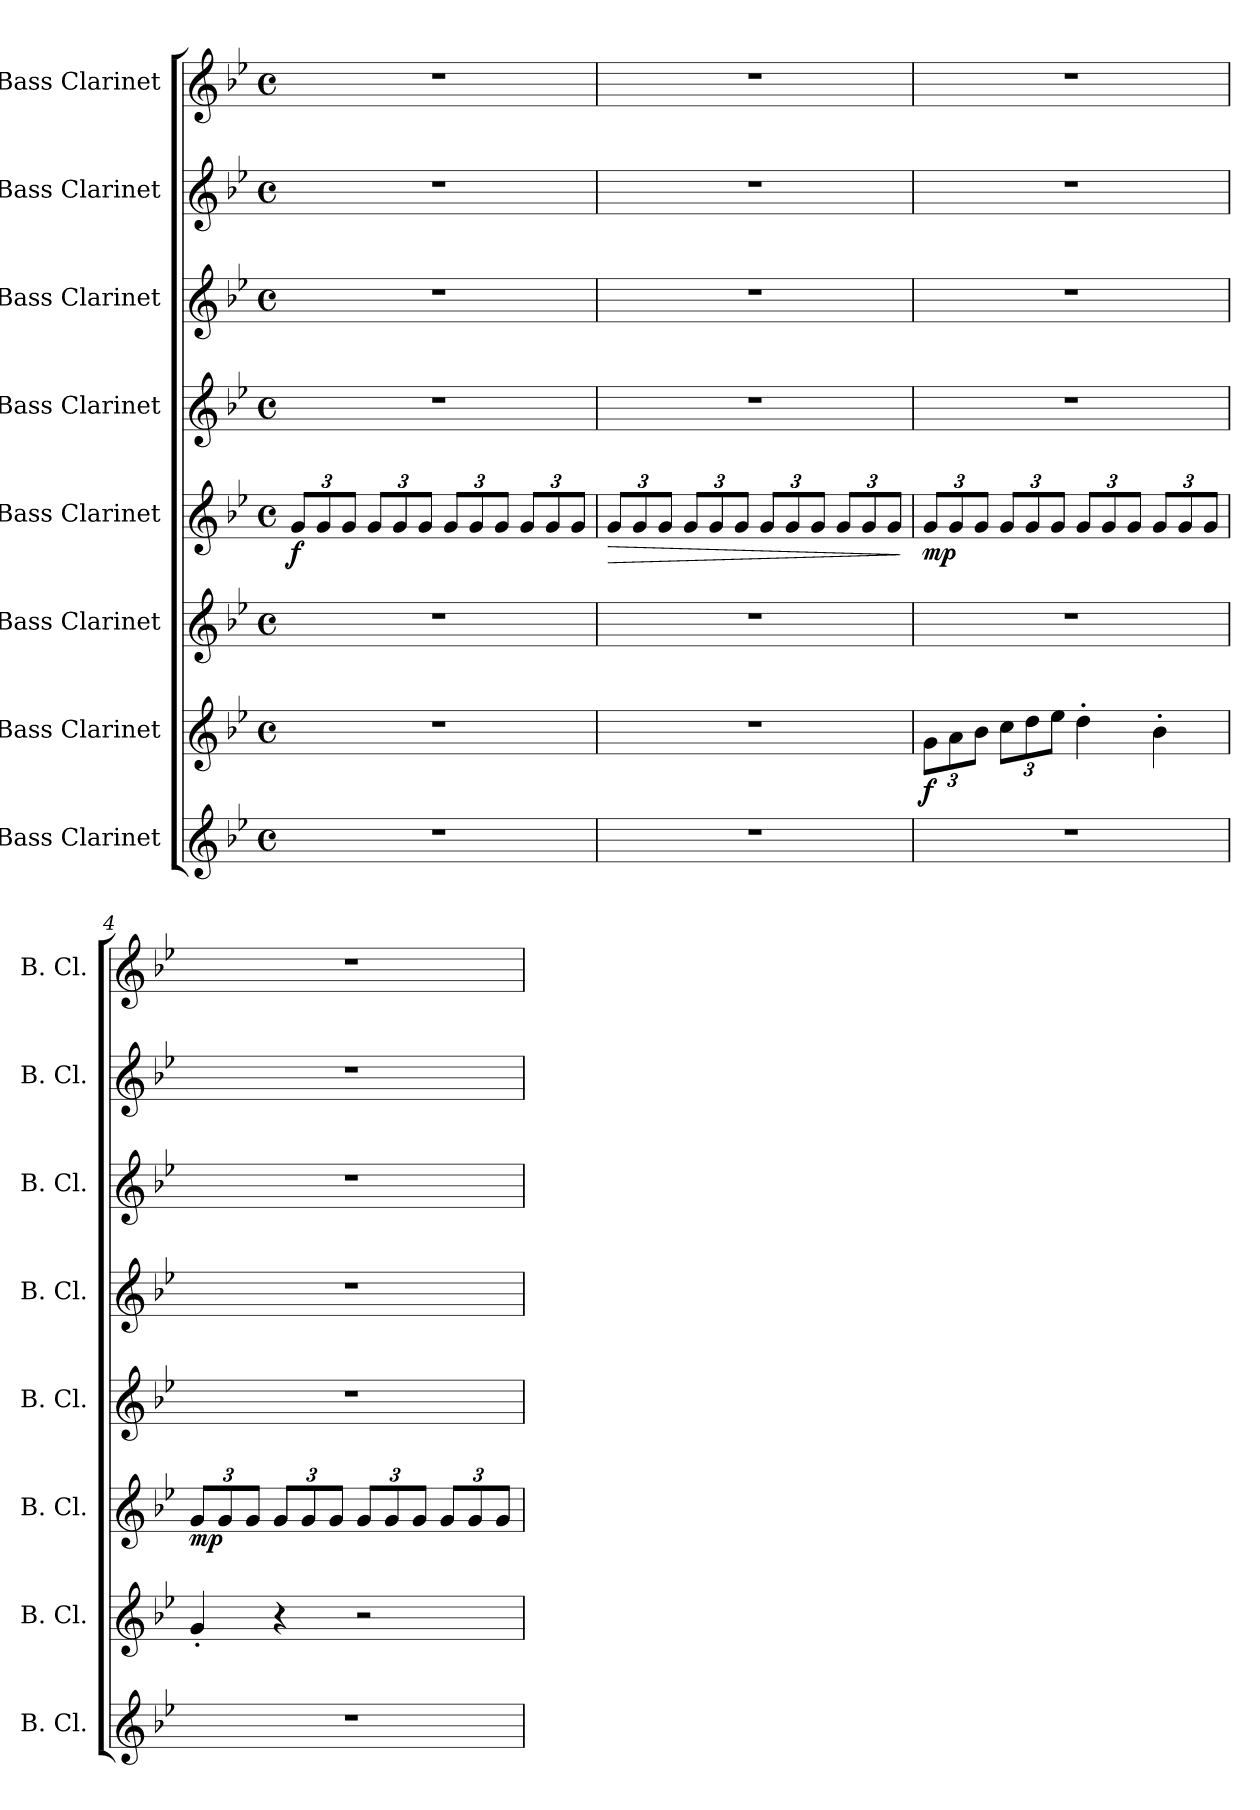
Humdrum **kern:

**kern	**kern	**dynam	**kern	**dynam	**kern	**dynam	**kern	**kern	**kern	**kern
*part8	*part7	*part7	*part6	*part6	*part5	*part5	*part4	*part3	*part2	*part1
*staff8	*staff7	*staff7	*staff6	*staff6	*staff5	*staff5	*staff4	*staff3	*staff2	*staff1
*I"Bass Clarinet	*I"Bass Clarinet	*	*I"Bass Clarinet	*	*I"Bass Clarinet	*	*I"Bass Clarinet	*I"Bass Clarinet	*I"Bass Clarinet	*I"Bass Clarinet
*I'B. Cl.	*I'B. Cl.	*	*I'B. Cl.	*	*I'B. Cl.	*	*I'B. Cl.	*I'B. Cl.	*I'B. Cl.	*I'B. Cl.
*clefG2	*clefG2	*	*clefG2	*	*clefG2	*	*clefG2	*clefG2	*clefG2	*clefG2
*ITrd8c14	*ITrd8c14	*	*ITrd8c14	*	*ITrd8c14	*	*ITrd8c14	*ITrd8c14	*ITrd8c14	*ITrd8c14
*k[b-e-]	*k[b-e-]	*	*k[b-e-]	*	*k[b-e-]	*	*k[b-e-]	*k[b-e-]	*k[b-e-]	*k[b-e-]
*M4/4	*M4/4	*	*M4/4	*	*M4/4	*	*M4/4	*M4/4	*M4/4	*M4/4
*met(c)	*met(c)	*	*met(c)	*	*met(c)	*	*met(c)	*met(c)	*met(c)	*met(c)
*MM138	*MM138	*	*MM138	*	*MM138	*	*MM138	*MM138	*MM138	*MM138
*	*	*	*	*	*Xbrackettup	*	*	*	*	*
=1	=1	=1	=1	=1	=1	=1	=1	=1	=1	=1
!	!	!	!	!	!	!LO:DY:b	!	!	!	!
1r	1r	.	1r	.	12G/L	f	1r	1r	1r	1r
.	.	.	.	.	12G/	.	.	.	.	.
.	.	.	.	.	12G/J	.	.	.	.	.
.	.	.	.	.	12G/L	.	.	.	.	.
.	.	.	.	.	12G/	.	.	.	.	.
.	.	.	.	.	12G/J	.	.	.	.	.
.	.	.	.	.	12G/L	.	.	.	.	.
.	.	.	.	.	12G/	.	.	.	.	.
.	.	.	.	.	12G/J	.	.	.	.	.
.	.	.	.	.	12G/L	.	.	.	.	.
.	.	.	.	.	12G/	.	.	.	.	.
.	.	.	.	.	12G/J	.	.	.	.	.
=2	=2	=2	=2	=2	=2	=2	=2	=2	=2	=2
!	!	!	!	!	!	!LO:HP:b	!	!	!	!
1r	1r	.	1r	.	12G/L	>	1r	1r	1r	1r
.	.	.	.	.	12G/	.	.	.	.	.
.	.	.	.	.	12G/J	.	.	.	.	.
.	.	.	.	.	12G/L	.	.	.	.	.
.	.	.	.	.	12G/	.	.	.	.	.
.	.	.	.	.	12G/J	.	.	.	.	.
.	.	.	.	.	12G/L	.	.	.	.	.
.	.	.	.	.	12G/	.	.	.	.	.
.	.	.	.	.	12G/J	.	.	.	.	.
.	.	.	.	.	12G/L	.	.	.	.	.
.	.	.	.	.	12G/	.	.	.	.	.
.	.	.	.	.	12G/J	.	.	.	.	.
.	.	.	.	.	.	]	.	.	.	.
=3	=3	=3	=3	=3	=3	=3	=3	=3	=3	=3
*	*Xbrackettup	*	*	*	*	*	*	*	*	*
!	!	!LO:DY:b	!	!	!	!LO:DY:b	!	!	!	!
1r	12G\L	f	1r	.	12G/L	mp	1r	1r	1r	1r
.	12A\	.	.	.	12G/	.	.	.	.	.
.	12B-\J	.	.	.	12G/J	.	.	.	.	.
.	12c\L	.	.	.	12G/L	.	.	.	.	.
.	12d\	.	.	.	12G/	.	.	.	.	.
.	12e-\J	.	.	.	12G/J	.	.	.	.	.
.	4d'\	.	.	.	12G/L	.	.	.	.	.
.	.	.	.	.	12G/	.	.	.	.	.
.	.	.	.	.	12G/J	.	.	.	.	.
.	4B-'\	.	.	.	12G/L	.	.	.	.	.
.	.	.	.	.	12G/	.	.	.	.	.
.	.	.	.	.	12G/J	.	.	.	.	.
!!LO:PB:g=z
=4	=4	=4	=4	=4	=4	=4	=4	=4	=4	=4
*	*	*	*Xbrackettup	*	*	*	*	*	*	*
!	!	!	!	!LO:DY:b	!	!	!	!	!	!
1r	4G'/	.	12G/L	mp	1r	.	1r	1r	1r	1r
.	.	.	12G/	.	.	.	.	.	.	.
.	.	.	12G/J	.	.	.	.	.	.	.
.	4r	.	12G/L	.	.	.	.	.	.	.
.	.	.	12G/	.	.	.	.	.	.	.
.	.	.	12G/J	.	.	.	.	.	.	.
.	2r	.	12G/L	.	.	.	.	.	.	.
.	.	.	12G/	.	.	.	.	.	.	.
.	.	.	12G/J	.	.	.	.	.	.	.
.	.	.	12G/L	.	.	.	.	.	.	.
.	.	.	12G/	.	.	.	.	.	.	.
.	.	.	12G/J	.	.	.	.	.	.	.
=	=	=	=	=	=	=	=	=	=	=
*-	*-	*-	*-	*-	*-	*-	*-	*-	*-	*-
